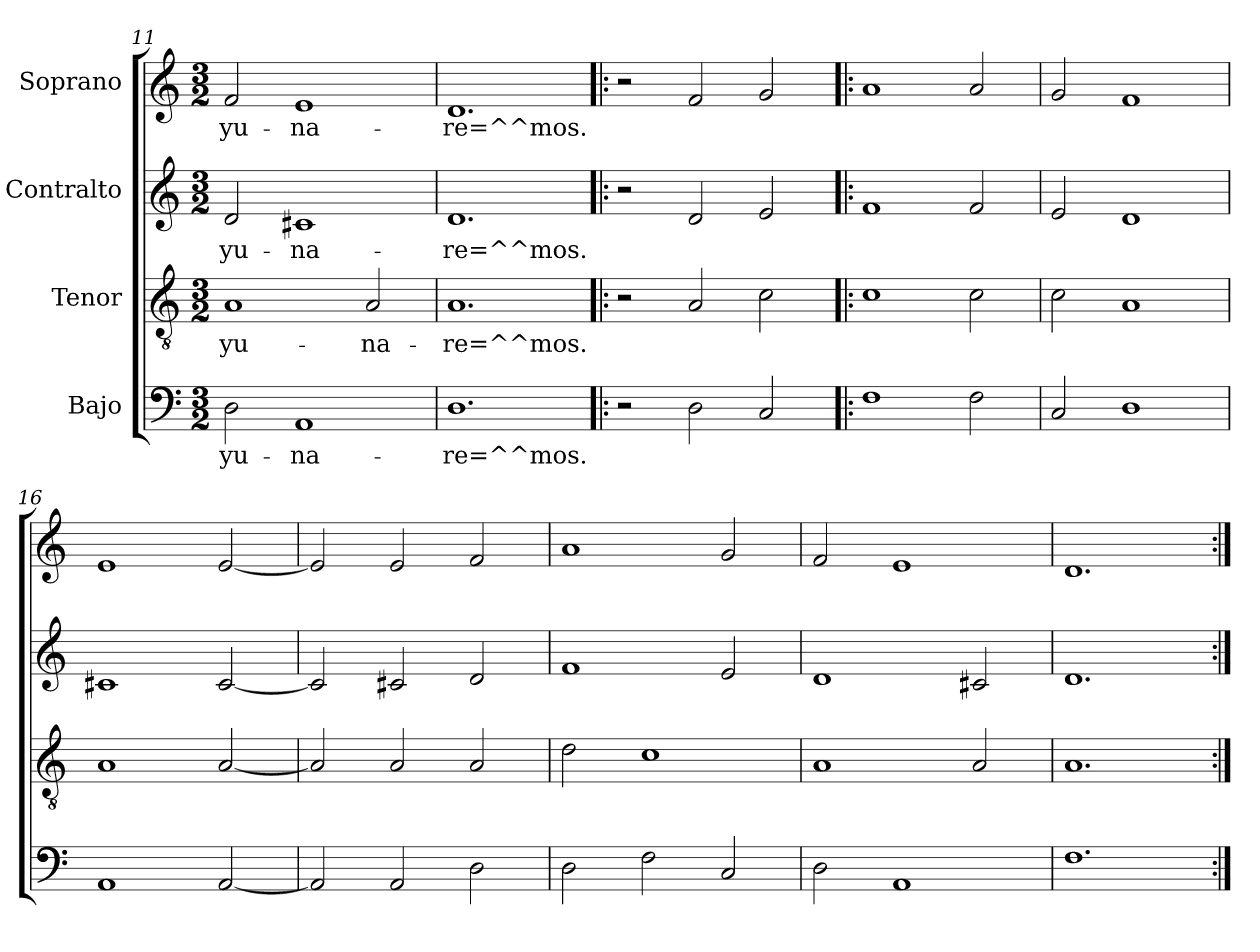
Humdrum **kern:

**kern	**text	**kern	**text	**kern	**text	**kern	**text
*part4	*part4	*part3	*part3	*part2	*part2	*part1	*part1
*staff4	*staff4	*staff3	*staff3	*staff2	*staff2	*staff1	*staff1
*I"Bajo	*	*I"Tenor	*	*I"Contralto	*	*I"Soprano	*
*clefF4	*	*clefGv2	*	*clefG2	*	*clefG2	*
*k[]	*	*k[]	*	*k[]	*	*k[]	*
*C:	*	*C:	*	*C:	*	*C:	*
*M3/2	*	*M3/2	*	*M3/2	*	*M3/2	*
=11	=11	=11	=11	=11	=11	=11	=11
!	!LO:LY:b	!	!LO:LY:b	!	!LO:LY:b	!	!LO:LY:b
2D\	-yu-	1A	-yu-	2d/	yu-	2f/	-yu-
!	!LO:LY:b	!	!	!	!LO:LY:b	!	!LO:LY:b
1AA	-na-	.	.	1c#X	-na-	1e	-na-
!	!	!	!LO:LY:b	!	!	!	!
.	.	2A/	-na-	.	.	.	.
=12	=12	=12	=12	=12	=12	=12	=12
!	!LO:LY:b	!	!LO:LY:b	!	!LO:LY:b	!	!LO:LY:b
1.D	-re=^^mos.	1.A	-re=^^mos.	1.d	-re=^^mos.	1.d	-re=^^mos.
=13|!:	=13|!:	=13|!:	=13|!:	=13|!:	=13|!:	=13|!:	=13|!:
2r	.	2r	.	2r	.	2r	.
2D\	.	2A/	.	2d/	.	2f/	.
2C/	.	2c\	.	2e/	.	2g/	.
=14	=14	=14	=14	=14	=14	=14	=14
1F	.	1c	.	1f	.	1a	.
2F\	.	2c\	.	2f/	.	2a/	.
!!LO:LB:g=z
=15	=15	=15	=15	=15	=15	=15	=15
2C/	.	2c\	.	2e/	.	2g/	.
1D	.	1A	.	1d	.	1f	.
=16	=16	=16	=16	=16	=16	=16	=16
1AA	.	1A	.	1c#X	.	1e	.
[<2AA/	.	[<2A/	.	[<2c#/	.	[<2e/	.
=17	=17	=17	=17	=17	=17	=17	=17
2AA/]	.	2A/]	.	2c#/]	.	2e/]	.
2AA/	.	2A/	.	2c#X/	.	2e/	.
2D\	.	2A/	.	2d/	.	2f/	.
=18	=18	=18	=18	=18	=18	=18	=18
2D\	.	2d\	.	1f	.	1a	.
2F\	.	1c	.	.	.	.	.
2C/	.	.	.	2e/	.	2g/	.
=19	=19	=19	=19	=19	=19	=19	=19
2D\	.	1A	.	1d	.	2f/	.
1AA	.	.	.	.	.	1e	.
.	.	2A/	.	2c#X/	.	.	.
=20	=20	=20	=20	=20	=20	=20	=20
1.F	.	1.A	.	1.d	.	1.d	.
=:|!	=:|!	=:|!	=:|!	=:|!	=:|!	=:|!	=:|!
*-	*-	*-	*-	*-	*-	*-	*-
